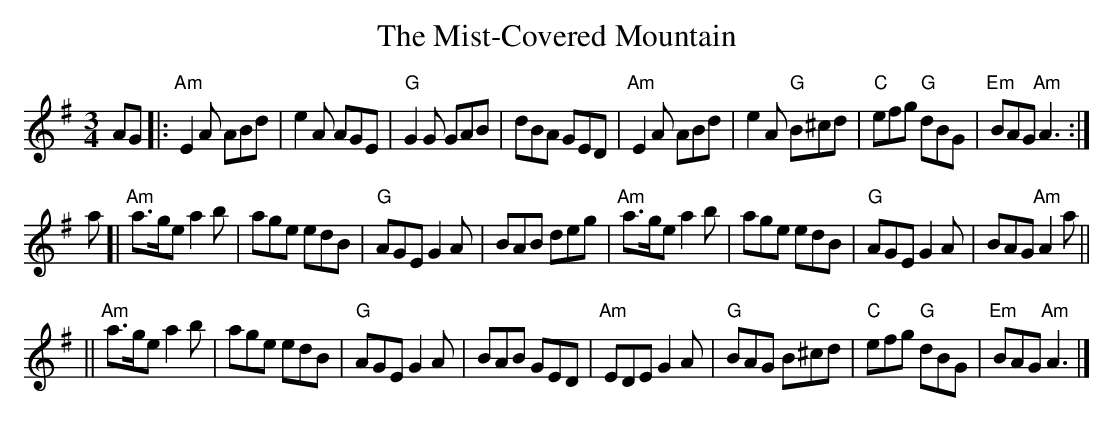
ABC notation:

X:1
T: The Mist-Covered Mountain
M: 3/4
L: 1/8
K: ADor
AG \
|: "Am"E2A ABd | e2A AGE | "G"G2G GAB | dBA GED \
| "Am"E2A ABd | e2A "G"B^cd | "C"efg "G"dBG | "Em"BAG "Am"A3 :|
a \
[| "Am"a>ge a2b | age edB | "G"AGE G2A | BAB deg \
| "Am"a>ge a2b | age edB | "G"AGE G2A | BAG "Am"A2a ||
|| "Am"a>ge a2b | age edB | "G"AGE G2A | BAB GED \
| "Am"EDE G2A | "G"BAG B^cd | "C"efg "G"dBG | "Em"BAG "Am"A3 |]
